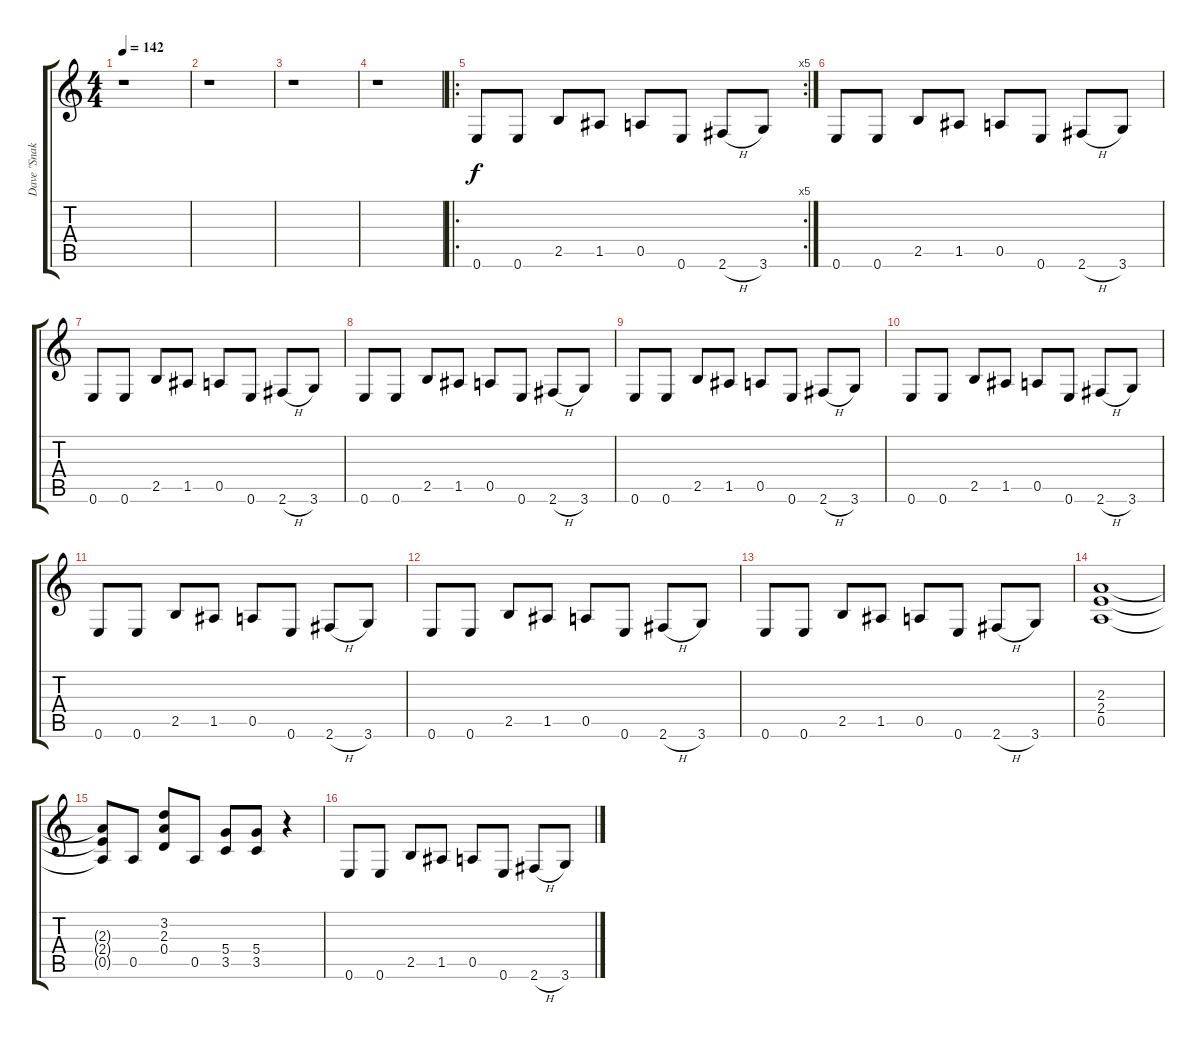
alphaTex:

\track ("Dave \"Snake\" Sabo" "Dave \"Snak") {instrument distortionguitar}
\staff {score tabs}
\tuning (E4 B3 G3 D3 A2 E2) {hide}
\ts (4 4)
\tempo 142
\clef g2
\ks c
r.1{dy f instrument distortionguitar} |
r.1 |
r.1 |
r.1 |
\ro
\rc 5
0.6.8 0.6.8 2.5.8 1.5.8 0.5.8 0.6.8 2.6{h}.8 3.6.8 |
0.6.8 0.6.8 2.5.8 1.5.8 0.5.8 0.6.8 2.6{h}.8 3.6.8 |
0.6.8 0.6.8 2.5.8 1.5.8 0.5.8 0.6.8 2.6{h}.8 3.6.8 |
0.6.8 0.6.8 2.5.8 1.5.8 0.5.8 0.6.8 2.6{h}.8 3.6.8 |
0.6.8 0.6.8 2.5.8 1.5.8 0.5.8 0.6.8 2.6{h}.8 3.6.8 |
0.6.8 0.6.8 2.5.8 1.5.8 0.5.8 0.6.8 2.6{h}.8 3.6.8 |
0.6.8 0.6.8 2.5.8 1.5.8 0.5.8 0.6.8 2.6{h}.8 3.6.8 |
0.6.8 0.6.8 2.5.8 1.5.8 0.5.8 0.6.8 2.6{h}.8 3.6.8 |
0.6.8 0.6.8 2.5.8 1.5.8 0.5.8 0.6.8 2.6{h}.8 3.6.8 |
(2.3 2.4 0.5).1 |
(2.3{t} 2.4{t} 0.5{t}).8 0.5.8 (3.2 2.3 0.4).8 0.5.8 (5.4 3.5).8 (5.4 3.5).8 r.4 |
0.6.8 0.6.8 2.5.8 1.5.8 0.5.8 0.6.8 2.6{h}.8 3.6.8
